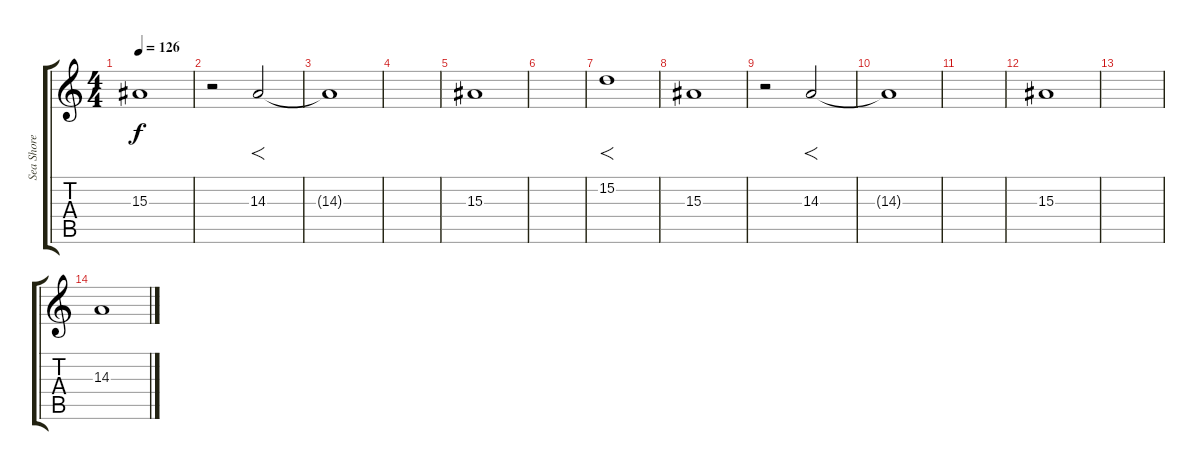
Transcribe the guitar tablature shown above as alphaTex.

\track ("Sea Shore" "Sea Shore") {instrument seashore}
\staff {score tabs}
\tuning (E4 B3 G3 D3 A2 E2) {hide}
\ts (4 4)
\tempo 126
\clef g2
\ks c
15.3.1{dy f} |
r.2 14.3.2{f} |
14.3{t}.1 |
|
15.3.1 |
|
15.2.1{f} |
15.3.1 |
r.2 14.3.2{f} |
14.3{t}.1 |
|
15.3.1 |
|
14.3.1
